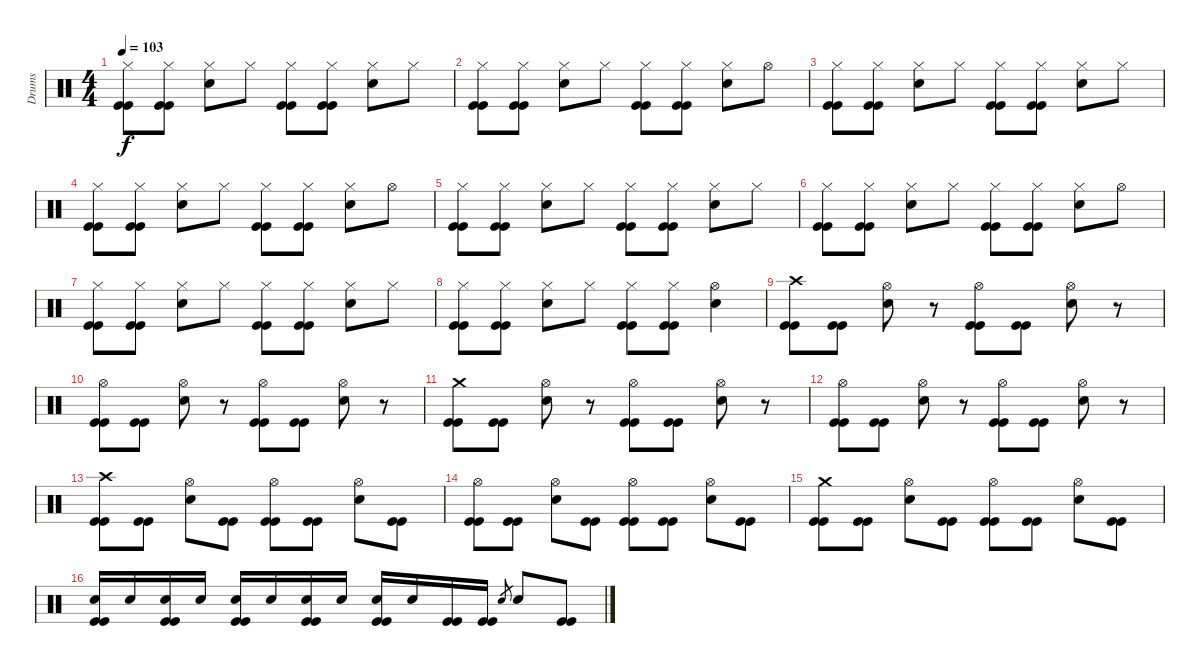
\track ("Drums" "Drums") {instrument percussion}
\staff {score}
\articulation defaults
\ts (4 4)
\tempo 103
\clef neutral
\ks c
("Hi-Hat (closed)" "Kick (hit)" "Kick (hit)").8{dy f} ("Hi-Hat (closed)" "Kick (hit)" "Kick (hit)").8 ("Hi-Hat (closed)" "Electric Snare (hit)").8 "Hi-Hat (closed)".8 ("Hi-Hat (closed)" "Kick (hit)" "Kick (hit)").8 ("Hi-Hat (closed)" "Kick (hit)" "Kick (hit)").8 ("Hi-Hat (closed)" "Electric Snare (hit)").8 "Hi-Hat (closed)".8 |
("Hi-Hat (closed)" "Kick (hit)" "Kick (hit)").8 ("Hi-Hat (closed)" "Kick (hit)" "Kick (hit)").8 ("Hi-Hat (closed)" "Electric Snare (hit)").8 "Hi-Hat (closed)".8 ("Hi-Hat (closed)" "Kick (hit)" "Kick (hit)").8 ("Hi-Hat (closed)" "Kick (hit)" "Kick (hit)").8 ("Hi-Hat (closed)" "Electric Snare (hit)").8 "Hi-Hat (open)".8 |
("Hi-Hat (closed)" "Kick (hit)" "Kick (hit)").8 ("Hi-Hat (closed)" "Kick (hit)" "Kick (hit)").8 ("Hi-Hat (closed)" "Electric Snare (hit)").8 "Hi-Hat (closed)".8 ("Hi-Hat (closed)" "Kick (hit)" "Kick (hit)").8 ("Hi-Hat (closed)" "Kick (hit)" "Kick (hit)").8 ("Hi-Hat (closed)" "Electric Snare (hit)").8 "Hi-Hat (closed)".8 |
("Hi-Hat (closed)" "Kick (hit)" "Kick (hit)").8 ("Hi-Hat (closed)" "Kick (hit)" "Kick (hit)").8 ("Hi-Hat (closed)" "Electric Snare (hit)").8 "Hi-Hat (closed)".8 ("Hi-Hat (closed)" "Kick (hit)" "Kick (hit)").8 ("Hi-Hat (closed)" "Kick (hit)" "Kick (hit)").8 ("Hi-Hat (closed)" "Electric Snare (hit)").8 "Hi-Hat (open)".8 |
("Hi-Hat (closed)" "Kick (hit)" "Kick (hit)").8 ("Hi-Hat (closed)" "Kick (hit)" "Kick (hit)").8 ("Hi-Hat (closed)" "Electric Snare (hit)").8 "Hi-Hat (closed)".8 ("Hi-Hat (closed)" "Kick (hit)" "Kick (hit)").8 ("Hi-Hat (closed)" "Kick (hit)" "Kick (hit)").8 ("Hi-Hat (closed)" "Electric Snare (hit)").8 "Hi-Hat (closed)".8 |
("Hi-Hat (closed)" "Kick (hit)" "Kick (hit)").8 ("Hi-Hat (closed)" "Kick (hit)" "Kick (hit)").8 ("Hi-Hat (closed)" "Electric Snare (hit)").8 "Hi-Hat (closed)".8 ("Hi-Hat (closed)" "Kick (hit)" "Kick (hit)").8 ("Hi-Hat (closed)" "Kick (hit)" "Kick (hit)").8 ("Hi-Hat (closed)" "Electric Snare (hit)").8 "Hi-Hat (open)".8 |
("Hi-Hat (closed)" "Kick (hit)" "Kick (hit)").8 ("Hi-Hat (closed)" "Kick (hit)" "Kick (hit)").8 ("Hi-Hat (closed)" "Electric Snare (hit)").8 "Hi-Hat (closed)".8 ("Hi-Hat (closed)" "Kick (hit)" "Kick (hit)").8 ("Hi-Hat (closed)" "Kick (hit)" "Kick (hit)").8 ("Hi-Hat (closed)" "Electric Snare (hit)").8 "Hi-Hat (closed)".8 |
("Hi-Hat (closed)" "Kick (hit)" "Kick (hit)").8 ("Hi-Hat (closed)" "Kick (hit)" "Kick (hit)").8 ("Hi-Hat (closed)" "Electric Snare (hit)").8 "Hi-Hat (closed)".8 ("Hi-Hat (closed)" "Kick (hit)" "Kick (hit)").8 ("Hi-Hat (closed)" "Kick (hit)" "Kick (hit)").8 ("Hi-Hat (open)" "Electric Snare (hit)").4 |
("Crash high (hit)" "Kick (hit)" "Kick (hit)").8 ("Kick (hit)" "Kick (hit)").8 ("Hi-Hat (open)" "Electric Snare (hit)").8 r.8 ("Hi-Hat (open)" "Kick (hit)" "Kick (hit)").8 ("Kick (hit)" "Kick (hit)").8 ("Hi-Hat (open)" "Electric Snare (hit)").8 r.8 |
("Hi-Hat (open)" "Kick (hit)" "Kick (hit)").8 ("Kick (hit)" "Kick (hit)").8 ("Hi-Hat (open)" "Electric Snare (hit)").8 r.8 ("Hi-Hat (open)" "Kick (hit)" "Kick (hit)").8 ("Kick (hit)" "Kick (hit)").8 ("Hi-Hat (open)" "Electric Snare (hit)").8 r.8 |
("Crash medium (hit)" "Kick (hit)" "Kick (hit)").8 ("Kick (hit)" "Kick (hit)").8 ("Hi-Hat (open)" "Electric Snare (hit)").8 r.8 ("Hi-Hat (open)" "Kick (hit)" "Kick (hit)").8 ("Kick (hit)" "Kick (hit)").8 ("Hi-Hat (open)" "Electric Snare (hit)").8 r.8 |
("Hi-Hat (open)" "Kick (hit)" "Kick (hit)").8 ("Kick (hit)" "Kick (hit)").8 ("Hi-Hat (open)" "Electric Snare (hit)").8 r.8 ("Hi-Hat (open)" "Kick (hit)" "Kick (hit)").8 ("Kick (hit)" "Kick (hit)").8 ("Hi-Hat (open)" "Electric Snare (hit)").8 r.8 |
("Crash high (hit)" "Kick (hit)" "Kick (hit)").8 ("Kick (hit)" "Kick (hit)").8 ("Hi-Hat (open)" "Electric Snare (hit)").8 ("Kick (hit)" "Kick (hit)").8 ("Hi-Hat (open)" "Kick (hit)" "Kick (hit)").8 ("Kick (hit)" "Kick (hit)").8 ("Hi-Hat (open)" "Electric Snare (hit)").8 ("Kick (hit)" "Kick (hit)").8 |
("Hi-Hat (open)" "Kick (hit)" "Kick (hit)").8 ("Kick (hit)" "Kick (hit)").8 ("Hi-Hat (open)" "Electric Snare (hit)").8 ("Kick (hit)" "Kick (hit)").8 ("Hi-Hat (open)" "Kick (hit)" "Kick (hit)").8 ("Kick (hit)" "Kick (hit)").8 ("Hi-Hat (open)" "Electric Snare (hit)").8 ("Kick (hit)" "Kick (hit)").8 |
("Crash medium (hit)" "Kick (hit)" "Kick (hit)").8 ("Kick (hit)" "Kick (hit)").8 ("Hi-Hat (open)" "Electric Snare (hit)").8 ("Kick (hit)" "Kick (hit)").8 ("Hi-Hat (open)" "Kick (hit)" "Kick (hit)").8 ("Kick (hit)" "Kick (hit)").8 ("Hi-Hat (open)" "Electric Snare (hit)").8 ("Kick (hit)" "Kick (hit)").8 |
("Electric Snare (hit)" "Kick (hit)" "Kick (hit)").16 "Electric Snare (hit)".16 ("Electric Snare (hit)" "Kick (hit)" "Kick (hit)").16 "Electric Snare (hit)".16 ("Electric Snare (hit)" "Kick (hit)" "Kick (hit)").16 "Electric Snare (hit)".16 ("Electric Snare (hit)" "Kick (hit)" "Kick (hit)").16 "Electric Snare (hit)".16 ("Electric Snare (hit)" "Kick (hit)" "Kick (hit)").16 "Electric Snare (hit)".16 ("Kick (hit)" "Kick (hit)").16 ("Kick (hit)" "Kick (hit)").16 "Electric Snare (hit)".8{gr} "Electric Snare (hit)".8 ("Kick (hit)" "Kick (hit)").8
